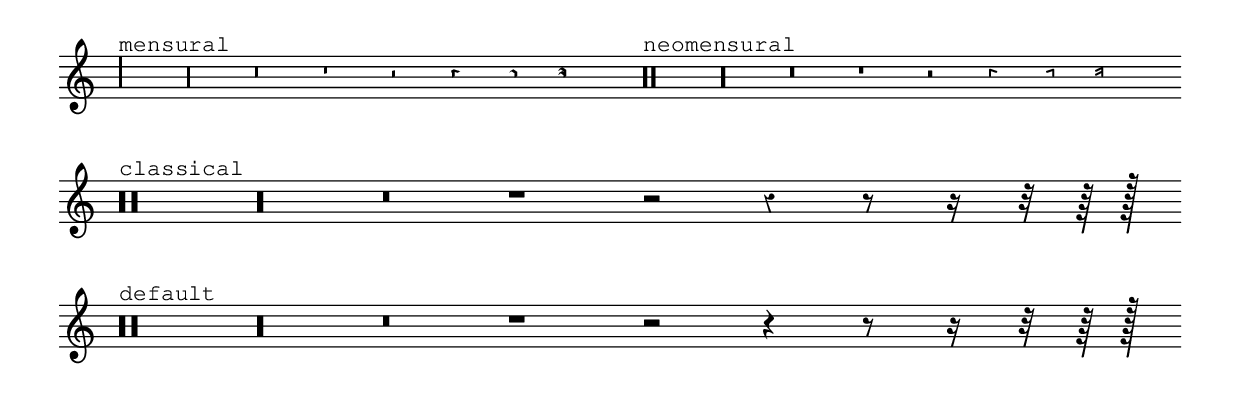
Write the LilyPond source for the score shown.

%% Do not edit this file; it is auto-generated from LSR http://lsr.dsi.unimi.it
%% This file is in the public domain.
\version "2.13.1"

\header {
  lsrtags = "rhythms, ancient-notation, tweaks-and-overrides"

%% Translation of GIT committish: a634a20e0ab2a874ff8bf423e5651139df8733fc
  doctitlees = "Estilos de silencios"
  texidoces = "
Los silencios se pueden imprimir en distintos estilos.
"
%% Translation of GIT committish: 6743e7d829e2efe37d5d00133094df664f1960df

  doctitlede = "Pausenstile"
  texidocde = "
Pausen können in verschiedenen Stilen dargestellt werden.
"


%% Translation of GIT committish: e71f19ad847d3e94ac89750f34de8b6bb28611df
  texidocfr = "
Les silences peuvent être gravés selon différents styles.

"
  doctitlefr = "Styles de silences"

  texidoc = "
Rests may be used in various styles.




"
  doctitle = "Rest styles"
} % begin verbatim

\layout {
  indent = 0.0
  \context {
    \Staff
    \remove "Time_signature_engraver"
  }
}

\new Staff \relative c {
  \cadenzaOn
  \override Staff.Rest #'style = #'mensural
  r\maxima^\markup \typewriter { mensural }
  r\longa r\breve r1 r2 r4 r8 r16 s32 s64 s128 s128
  \bar ""
  
  \override Staff.Rest #'style = #'neomensural
  r\maxima^\markup \typewriter { neomensural }
  r\longa r\breve r1 r2 r4 r8 r16 s32 s64 s128 s128
  \bar ""
  
  \override Staff.Rest #'style = #'classical
  r\maxima^\markup \typewriter { classical }
  r\longa r\breve r1 r2 r4 r8 r16 r32 r64 r128 s128
  \bar ""
  
  \override Staff.Rest  #'style = #'default
  r\maxima^\markup \typewriter { default }
  r\longa r\breve r1 r2 r4 r8 r16 r32 r64 r128 s128
}

